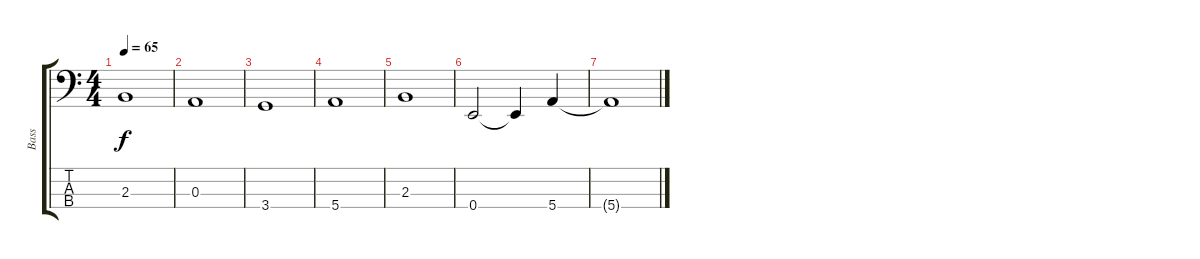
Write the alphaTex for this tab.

\track ("Bass" "Bass") {instrument electricbassfinger}
\staff {score tabs}
\tuning (G2 D2 A1 E1) {hide}
\ts (4 4)
\tempo 65
\clef f4
\ks c
2.3.1{dy f} |
0.3.1 |
3.4.1 |
5.4.1 |
2.3.1 |
0.4.2 0.4{t}.4 5.4.4 |
5.4{t}.1
